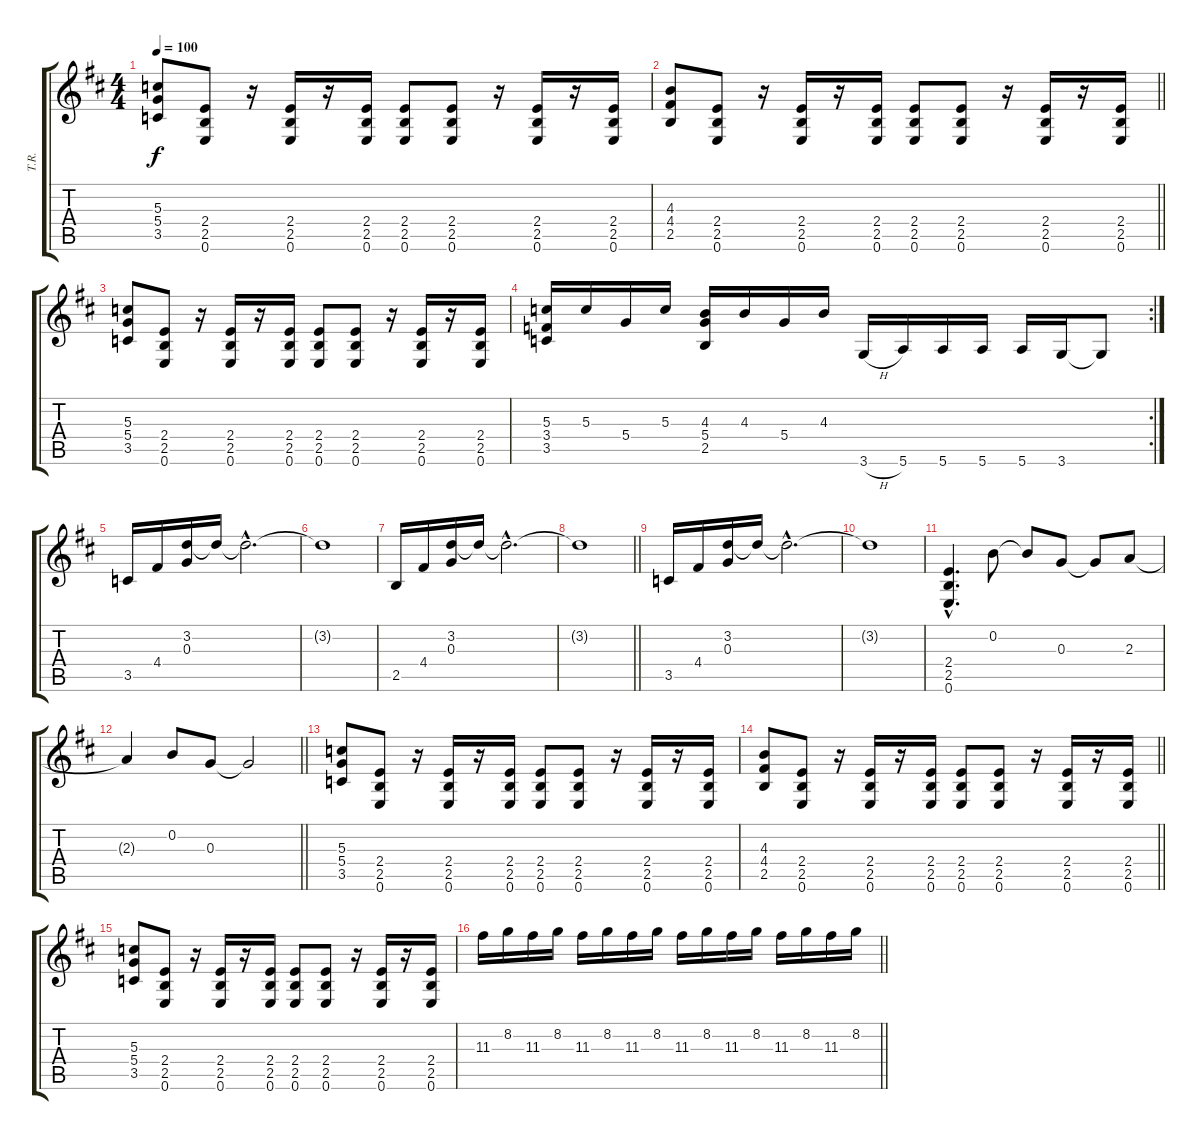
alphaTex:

\track ("T.R." "T.R.") {instrument distortionguitar}
\staff {score tabs}
\tuning (E4 B3 G3 D3 A2 E2) {hide}
\ts (4 4)
\tempo 100
\clef g2
\ks d
(5.3 5.4 3.5).8{dy f instrument distortionguitar} (2.4 2.5 0.6).8 r.16 (2.4 2.5 0.6).16 r.16 (2.4 2.5 0.6).16 (2.4 2.5 0.6).8 (2.4 2.5 0.6).8 r.16 (2.4 2.5 0.6).16 r.16 (2.4 2.5 0.6).16 |
\barLineRight lightlight
(4.3 4.4 2.5).8 (2.4 2.5 0.6).8 r.16 (2.4 2.5 0.6).16 r.16 (2.4 2.5 0.6).16 (2.4 2.5 0.6).8 (2.4 2.5 0.6).8 r.16 (2.4 2.5 0.6).16 r.16 (2.4 2.5 0.6).16 |
(5.3 5.4 3.5).8 (2.4 2.5 0.6).8 r.16 (2.4 2.5 0.6).16 r.16 (2.4 2.5 0.6).16 (2.4 2.5 0.6).8 (2.4 2.5 0.6).8 r.16 (2.4 2.5 0.6).16 r.16 (2.4 2.5 0.6).16 |
\rc 2
(5.3 3.4 3.5).16 5.3.16 5.4.16 5.3.16 (4.3 5.4 2.5).16 4.3.16 5.4.16 4.3.16 3.6{h}.16 5.6.16 5.6.16 5.6.16 5.6.16 3.6.16 3.6{t}.8 |
3.5.16 4.4.16 (3.2 0.3).16 3.2{t}.16 3.2{hac t}.2{d} |
3.2{t}.1 |
2.5.16 4.4.16 (3.2 0.3).16 3.2{t}.16 3.2{hac t}.2{d} |
\barLineRight lightlight
3.2{t}.1 |
3.5.16 4.4.16 (3.2 0.3).16 3.2{t}.16 3.2{hac t}.2{d} |
3.2{t}.1 |
(2.4{hac} 2.5{hac} 0.6{hac}).4{d} 0.2.8 0.2{t}.8 0.3.8 0.3{t}.8 2.3.8 |
\barLineRight lightlight
2.3{t}.4 0.2.8 0.3.8 0.3{t}.2 |
(5.3 5.4 3.5).8 (2.4 2.5 0.6).8 r.16 (2.4 2.5 0.6).16 r.16 (2.4 2.5 0.6).16 (2.4 2.5 0.6).8 (2.4 2.5 0.6).8 r.16 (2.4 2.5 0.6).16 r.16 (2.4 2.5 0.6).16 |
\barLineRight lightlight
(4.3 4.4 2.5).8 (2.4 2.5 0.6).8 r.16 (2.4 2.5 0.6).16 r.16 (2.4 2.5 0.6).16 (2.4 2.5 0.6).8 (2.4 2.5 0.6).8 r.16 (2.4 2.5 0.6).16 r.16 (2.4 2.5 0.6).16 |
(5.3 5.4 3.5).8 (2.4 2.5 0.6).8 r.16 (2.4 2.5 0.6).16 r.16 (2.4 2.5 0.6).16 (2.4 2.5 0.6).8 (2.4 2.5 0.6).8 r.16 (2.4 2.5 0.6).16 r.16 (2.4 2.5 0.6).16 |
\barLineRight lightlight
11.3.16 8.2.16 11.3.16 8.2.16 11.3.16 8.2.16 11.3.16 8.2.16 11.3.16 8.2.16 11.3.16 8.2.16 11.3.16 8.2.16 11.3.16 8.2.16
